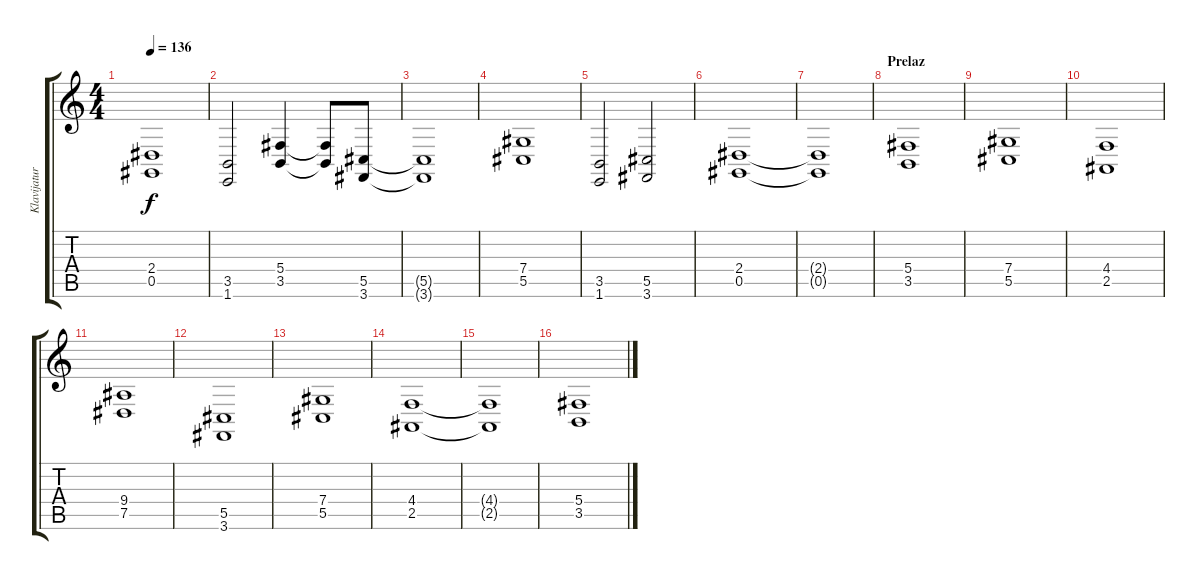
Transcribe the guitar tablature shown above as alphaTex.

\track ("Klavijature" "Klavijatur") {instrument stringensemble1}
\staff {score tabs}
\tuning (Eb4 Bb3 Gb3 Db3 Ab2 Eb2) {hide}
\ts (4 4)
\tempo 136
\clef g2
\ks c
(2.4 0.5).1{dy f} |
(3.5 1.6).2 (5.4 3.5).4 (5.4{t} 3.5{t}).8 (5.5 3.6).8 |
(5.5{t} 3.6{t}).1 |
(7.4 5.5).1 |
(3.5 1.6).2 (5.5 3.6).2 |
(2.4 0.5).1 |
(2.4{t} 0.5{t}).1 |
\section ("" "Prelaz")
(5.4 3.5).1 |
(7.4 5.5).1 |
(4.4 2.5).1 |
(9.4 7.5).1 |
(5.5 3.6).1 |
(7.4 5.5).1 |
(4.4 2.5).1 |
(4.4{t} 2.5{t}).1 |
(5.4 3.5).1
